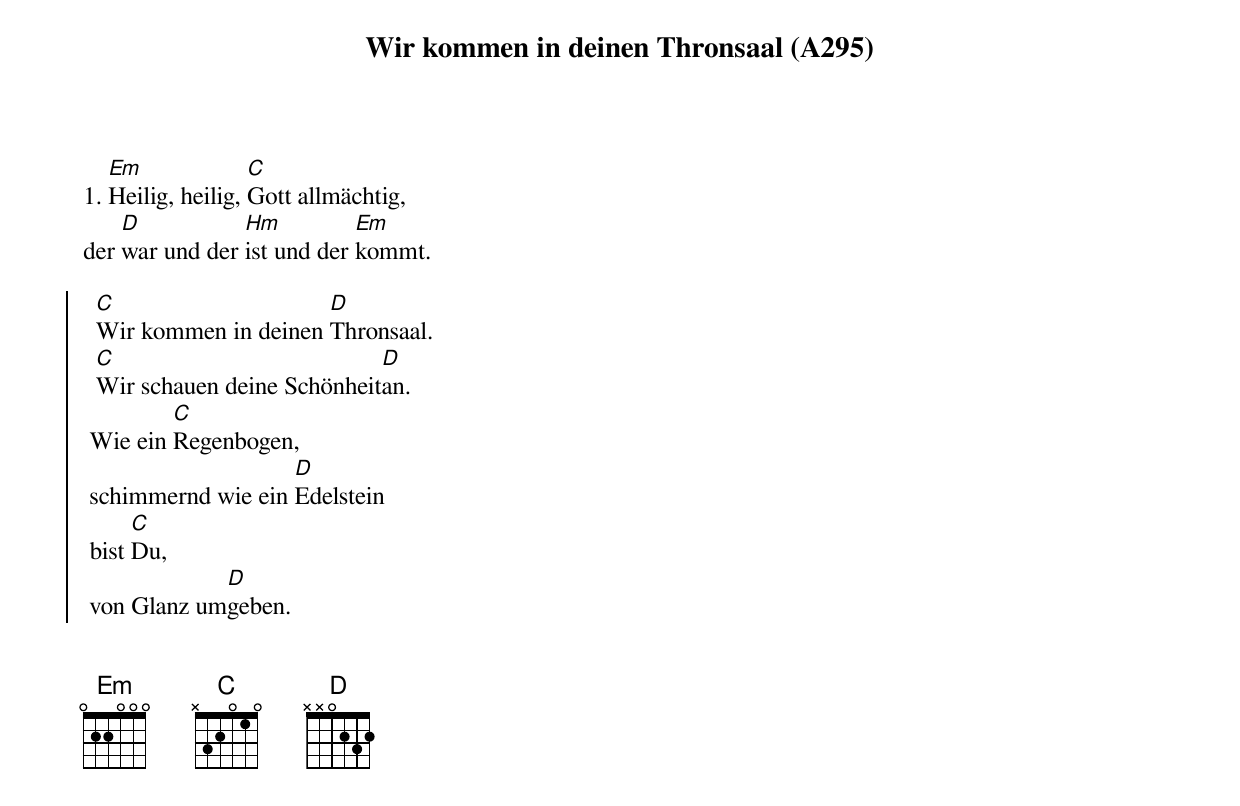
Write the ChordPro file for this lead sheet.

{title: Wir kommen in deinen Thronsaal (A295)}
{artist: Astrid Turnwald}

1. [Em]Heilig, heilig, [Cmaj]Gott allmächtig,
der [D]war und der [Hm]ist und der [Em]kommt.

{soc}
  [Cmaj]Wir kommen in deinen [D]Thronsaal.
  [Cmaj]Wir schauen deine Schönheit[D]an.
 Wie ein [Cmaj]Regenbogen,
 schimmernd wie ein [D]Edelstein
 bist [Cmaj]Du,
 von Glanz um[D]geben.
 {eoc}


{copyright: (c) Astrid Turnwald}
